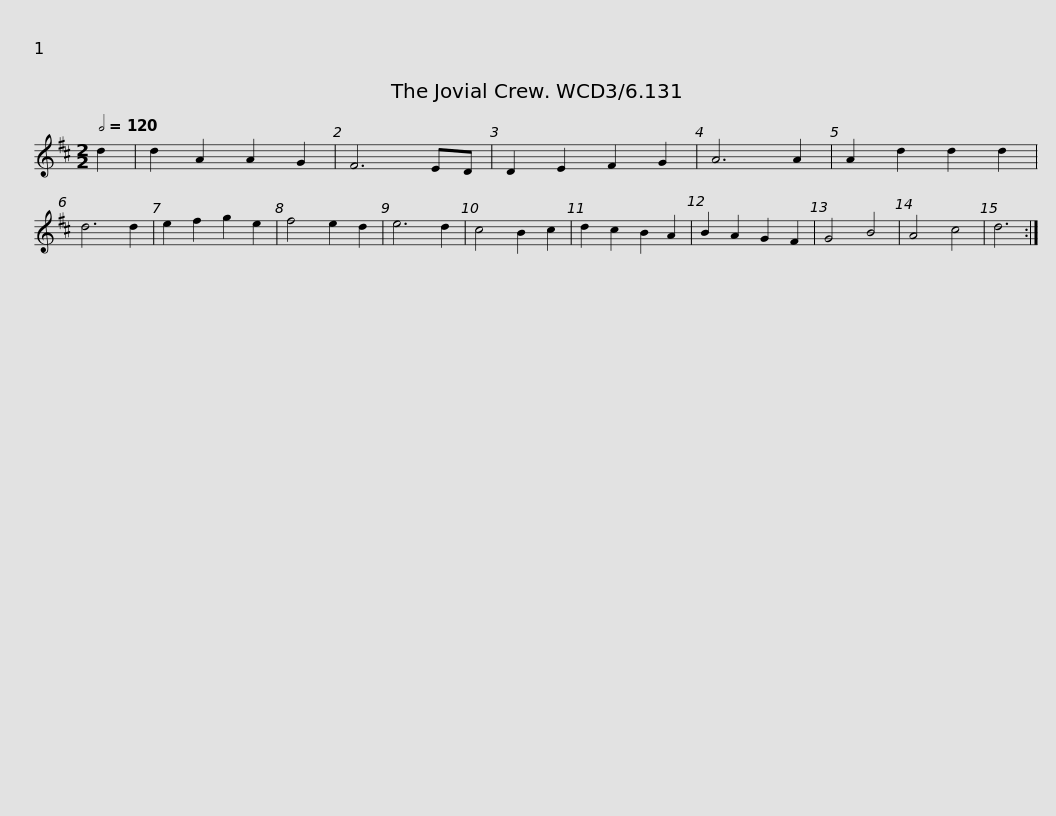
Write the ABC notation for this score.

X:1
L:1/8
Q:1/2=120
M:2/2
I:linebreak $
K:D
V:1 treble
V:1
 d2 | d2 A2 A2 G2 | F6 ED | D2 E2 F2 G2 | A6 A2 | %5
 A2 d2 d2 d2 | d6 d2 | e2 f2 g2 e2 | f4 e2 d2 | e6 d2 | %10
 c4 B2 c2 | d2 c2 B2 A2 |$ B2 A2 G2 F2 | G4 B4 | A4 c4 | %15
 d6 :| %16
